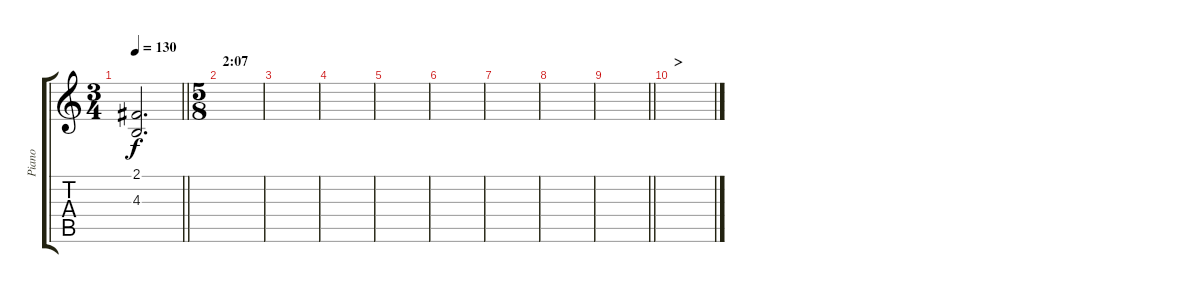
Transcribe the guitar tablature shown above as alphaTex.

\track ("Piano" "Piano") {instrument brightacousticpiano}
\staff {score tabs}
\tuning (E4 B3 G3 D3 A2 E2) {hide}
\ts (3 4)
\tempo 130
\clef g2
\barLineRight lightlight
\ks c
(2.1 4.3{t}).2{d dy f} |
\ts (5 8)
\section ("" "2:07")
|
|
|
|
|
|
|
\barLineRight lightlight
|
\section ("" ">")
